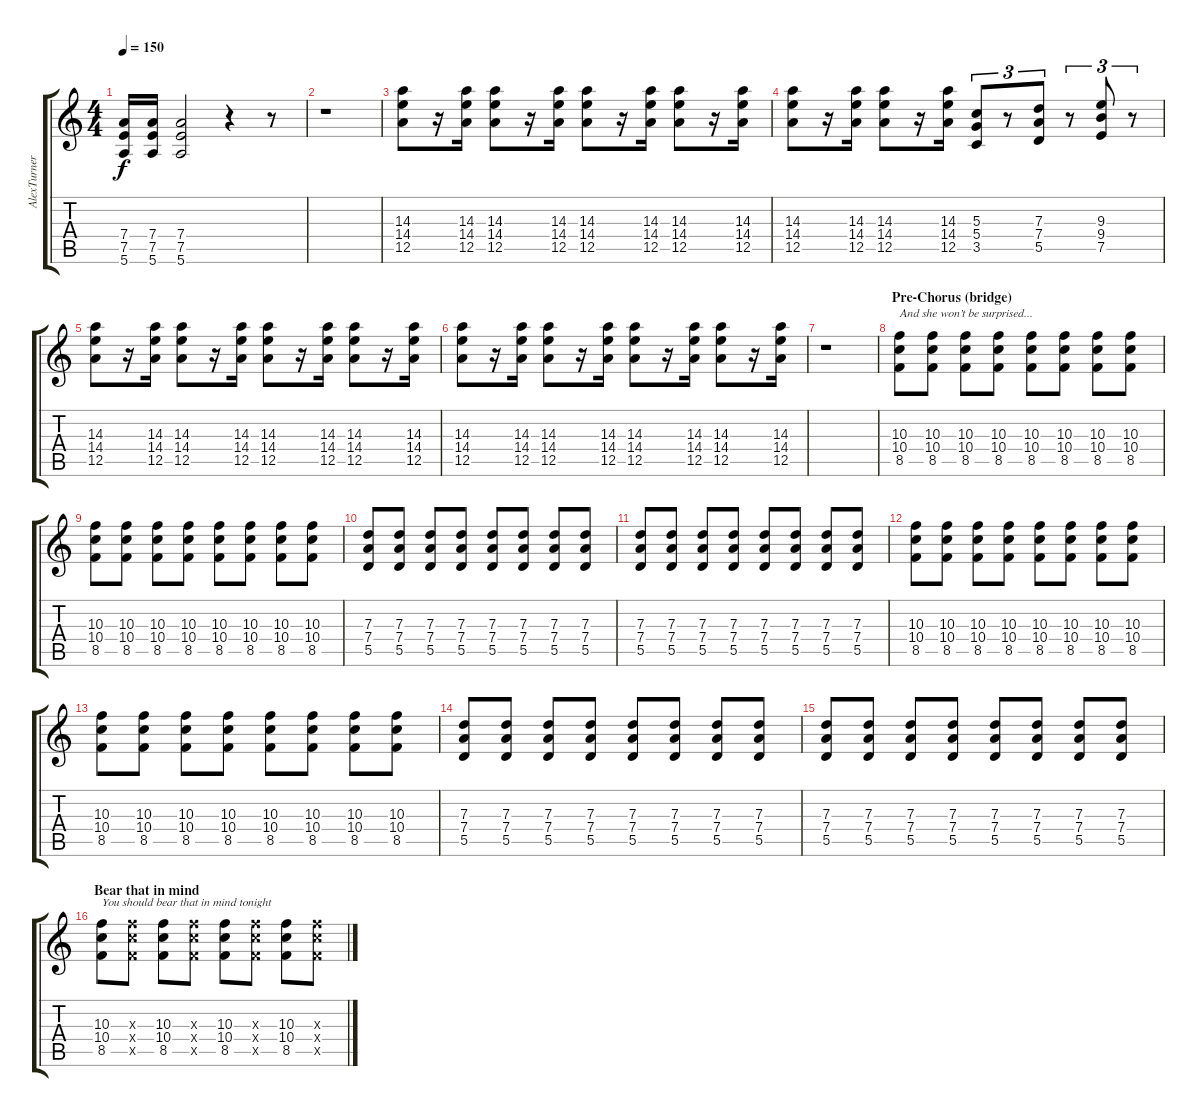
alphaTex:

\track ("AlexTurner" "AlexTurner") {instrument overdrivenguitar}
\staff {score tabs}
\tuning (E4 B3 G3 D3 A2 E2) {hide}
\ts (4 4)
\tempo 150
\clef g2
\ks c
(7.4 7.5 5.6).16{dy f} (7.4 7.5 5.6).16 (7.4 7.5 5.6).2 r.4 r.8 |
r.1 |
(14.3 14.4 12.5).8 r.16 (14.3 14.4 12.5).16 (14.3 14.4 12.5).8 r.16 (14.3 14.4 12.5).16 (14.3 14.4 12.5).8 r.16 (14.3 14.4 12.5).16 (14.3 14.4 12.5).8 r.16 (14.3 14.4 12.5).16 |
(14.3 14.4 12.5).8 r.16 (14.3 14.4 12.5).16 (14.3 14.4 12.5).8 r.16 (14.3 14.4 12.5).16 (5.3 5.4 3.5).8{tu (3 2)} r.8{tu (3 2)} (7.3 7.4 5.5).8{tu (3 2)} r.8{tu (3 2)} (9.3 9.4 7.5).8{tu (3 2)} r.8{tu (3 2)} |
(14.3 14.4 12.5).8 r.16 (14.3 14.4 12.5).16 (14.3 14.4 12.5).8 r.16 (14.3 14.4 12.5).16 (14.3 14.4 12.5).8 r.16 (14.3 14.4 12.5).16 (14.3 14.4 12.5).8 r.16 (14.3 14.4 12.5).16 |
(14.3 14.4 12.5).8 r.16 (14.3 14.4 12.5).16 (14.3 14.4 12.5).8 r.16 (14.3 14.4 12.5).16 (14.3 14.4 12.5).8 r.16 (14.3 14.4 12.5).16 (14.3 14.4 12.5).8 r.16 (14.3 14.4 12.5).16 |
r.1 |
\section ("" "Pre-Chorus (bridge)")
(10.3 10.4 8.5).8{txt "And she won’t be surprised..."} (10.3 10.4 8.5).8 (10.3 10.4 8.5).8 (10.3 10.4 8.5).8 (10.3 10.4 8.5).8 (10.3 10.4 8.5).8 (10.3 10.4 8.5).8 (10.3 10.4 8.5).8 |
(10.3 10.4 8.5).8 (10.3 10.4 8.5).8 (10.3 10.4 8.5).8 (10.3 10.4 8.5).8 (10.3 10.4 8.5).8 (10.3 10.4 8.5).8 (10.3 10.4 8.5).8 (10.3 10.4 8.5).8 |
(7.3 7.4 5.5).8 (7.3 7.4 5.5).8 (7.3 7.4 5.5).8 (7.3 7.4 5.5).8 (7.3 7.4 5.5).8 (7.3 7.4 5.5).8 (7.3 7.4 5.5).8 (7.3 7.4 5.5).8 |
(7.3 7.4 5.5).8 (7.3 7.4 5.5).8 (7.3 7.4 5.5).8 (7.3 7.4 5.5).8 (7.3 7.4 5.5).8 (7.3 7.4 5.5).8 (7.3 7.4 5.5).8 (7.3 7.4 5.5).8 |
(10.3 10.4 8.5).8 (10.3 10.4 8.5).8 (10.3 10.4 8.5).8 (10.3 10.4 8.5).8 (10.3 10.4 8.5).8 (10.3 10.4 8.5).8 (10.3 10.4 8.5).8 (10.3 10.4 8.5).8 |
(10.3 10.4 8.5).8 (10.3 10.4 8.5).8 (10.3 10.4 8.5).8 (10.3 10.4 8.5).8 (10.3 10.4 8.5).8 (10.3 10.4 8.5).8 (10.3 10.4 8.5).8 (10.3 10.4 8.5).8 |
(7.3 7.4 5.5).8 (7.3 7.4 5.5).8 (7.3 7.4 5.5).8 (7.3 7.4 5.5).8 (7.3 7.4 5.5).8 (7.3 7.4 5.5).8 (7.3 7.4 5.5).8 (7.3 7.4 5.5).8 |
(7.3 7.4 5.5).8 (7.3 7.4 5.5).8 (7.3 7.4 5.5).8 (7.3 7.4 5.5).8 (7.3 7.4 5.5).8 (7.3 7.4 5.5).8 (7.3 7.4 5.5).8 (7.3 7.4 5.5).8 |
\section ("" "Bear that in mind")
(10.3 10.4 8.5).8{txt "You should bear that in mind tonight"} (10.3{x} 10.4{x} 8.5{x}).8 (10.3 10.4 8.5).8 (10.3{x} 10.4{x} 8.5{x}).8 (10.3 10.4 8.5).8 (10.3{x} 10.4{x} 8.5{x}).8 (10.3 10.4 8.5).8 (10.3{x} 10.4{x} 8.5{x}).8
